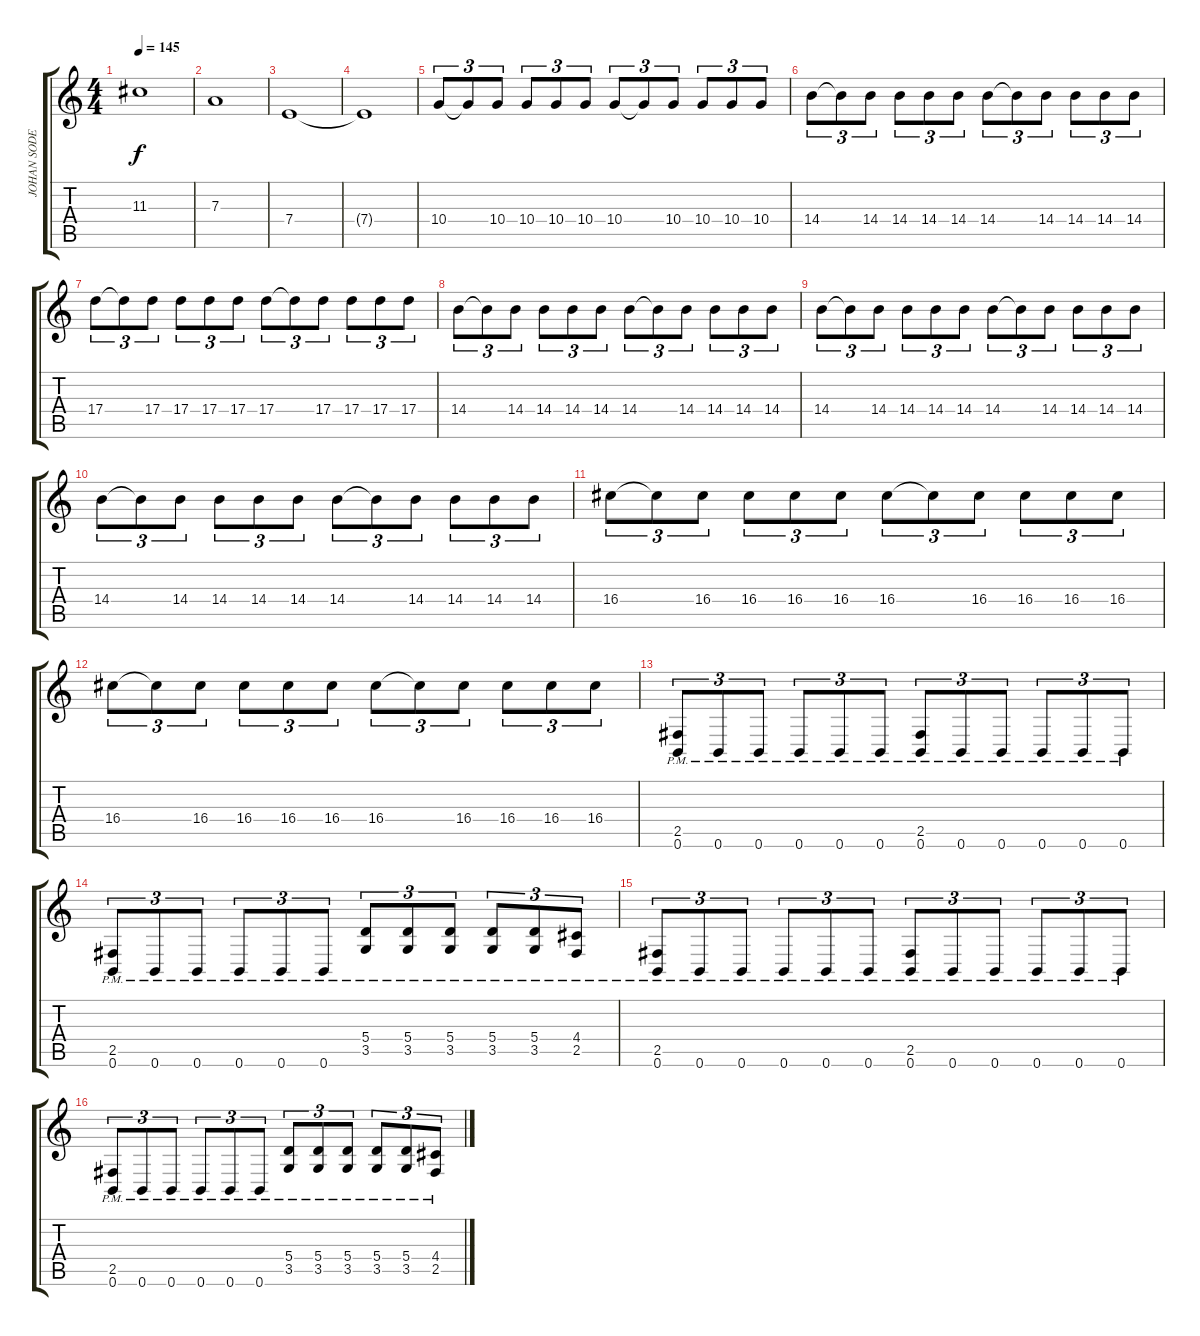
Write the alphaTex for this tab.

\track ("JOHAN SODERBERG" "JOHAN SODE") {instrument distortionguitar}
\staff {score tabs}
\tuning (B3 Gb3 D3 A2 E2 B1) {hide}
\ts (4 4)
\tempo 145
\clef g2
\ks c
11.3.1{dy f} |
7.3.1 |
7.4.1 |
7.4{t}.1 |
10.4.8{tu (3 2)} 10.4{t}.8{tu (3 2)} 10.4.8{tu (3 2)} 10.4.8{tu (3 2)} 10.4.8{tu (3 2)} 10.4.8{tu (3 2)} 10.4.8{tu (3 2)} 10.4{t}.8{tu (3 2)} 10.4.8{tu (3 2)} 10.4.8{tu (3 2)} 10.4.8{tu (3 2)} 10.4.8{tu (3 2)} |
14.4.8{tu (3 2)} 14.4{t}.8{tu (3 2)} 14.4.8{tu (3 2)} 14.4.8{tu (3 2)} 14.4.8{tu (3 2)} 14.4.8{tu (3 2)} 14.4.8{tu (3 2)} 14.4{t}.8{tu (3 2)} 14.4.8{tu (3 2)} 14.4.8{tu (3 2)} 14.4.8{tu (3 2)} 14.4.8{tu (3 2)} |
17.4.8{tu (3 2)} 17.4{t}.8{tu (3 2)} 17.4.8{tu (3 2)} 17.4.8{tu (3 2)} 17.4.8{tu (3 2)} 17.4.8{tu (3 2)} 17.4.8{tu (3 2)} 17.4{t}.8{tu (3 2)} 17.4.8{tu (3 2)} 17.4.8{tu (3 2)} 17.4.8{tu (3 2)} 17.4.8{tu (3 2)} |
14.4.8{tu (3 2)} 14.4{t}.8{tu (3 2)} 14.4.8{tu (3 2)} 14.4.8{tu (3 2)} 14.4.8{tu (3 2)} 14.4.8{tu (3 2)} 14.4.8{tu (3 2)} 14.4{t}.8{tu (3 2)} 14.4.8{tu (3 2)} 14.4.8{tu (3 2)} 14.4.8{tu (3 2)} 14.4.8{tu (3 2)} |
14.4.8{tu (3 2)} 14.4{t}.8{tu (3 2)} 14.4.8{tu (3 2)} 14.4.8{tu (3 2)} 14.4.8{tu (3 2)} 14.4.8{tu (3 2)} 14.4.8{tu (3 2)} 14.4{t}.8{tu (3 2)} 14.4.8{tu (3 2)} 14.4.8{tu (3 2)} 14.4.8{tu (3 2)} 14.4.8{tu (3 2)} |
14.4.8{tu (3 2)} 14.4{t}.8{tu (3 2)} 14.4.8{tu (3 2)} 14.4.8{tu (3 2)} 14.4.8{tu (3 2)} 14.4.8{tu (3 2)} 14.4.8{tu (3 2)} 14.4{t}.8{tu (3 2)} 14.4.8{tu (3 2)} 14.4.8{tu (3 2)} 14.4.8{tu (3 2)} 14.4.8{tu (3 2)} |
16.4.8{tu (3 2)} 16.4{t}.8{tu (3 2)} 16.4.8{tu (3 2)} 16.4.8{tu (3 2)} 16.4.8{tu (3 2)} 16.4.8{tu (3 2)} 16.4.8{tu (3 2)} 16.4{t}.8{tu (3 2)} 16.4.8{tu (3 2)} 16.4.8{tu (3 2)} 16.4.8{tu (3 2)} 16.4.8{tu (3 2)} |
16.4.8{tu (3 2)} 16.4{t}.8{tu (3 2)} 16.4.8{tu (3 2)} 16.4.8{tu (3 2)} 16.4.8{tu (3 2)} 16.4.8{tu (3 2)} 16.4.8{tu (3 2)} 16.4{t}.8{tu (3 2)} 16.4.8{tu (3 2)} 16.4.8{tu (3 2)} 16.4.8{tu (3 2)} 16.4.8{tu (3 2)} |
(2.5{pm} 0.6{pm}).8{tu (3 2)} 0.6{pm}.8{tu (3 2)} 0.6{pm}.8{tu (3 2)} 0.6{pm}.8{tu (3 2)} 0.6{pm}.8{tu (3 2)} 0.6{pm}.8{tu (3 2)} (2.5{pm} 0.6{pm}).8{tu (3 2)} 0.6{pm}.8{tu (3 2)} 0.6{pm}.8{tu (3 2)} 0.6{pm}.8{tu (3 2)} 0.6{pm}.8{tu (3 2)} 0.6{pm}.8{tu (3 2)} |
(2.5{pm} 0.6{pm}).8{tu (3 2)} 0.6{pm}.8{tu (3 2)} 0.6{pm}.8{tu (3 2)} 0.6{pm}.8{tu (3 2)} 0.6{pm}.8{tu (3 2)} 0.6{pm}.8{tu (3 2)} (5.4{pm} 3.5{pm}).8{tu (3 2)} (5.4{pm} 3.5{pm}).8{tu (3 2)} (5.4{pm} 3.5{pm}).8{tu (3 2)} (5.4{pm} 3.5{pm}).8{tu (3 2)} (5.4{pm} 3.5{pm}).8{tu (3 2)} (4.4{pm} 2.5{pm}).8{tu (3 2)} |
(2.5{pm} 0.6{pm}).8{tu (3 2)} 0.6{pm}.8{tu (3 2)} 0.6{pm}.8{tu (3 2)} 0.6{pm}.8{tu (3 2)} 0.6{pm}.8{tu (3 2)} 0.6{pm}.8{tu (3 2)} (2.5{pm} 0.6{pm}).8{tu (3 2)} 0.6{pm}.8{tu (3 2)} 0.6{pm}.8{tu (3 2)} 0.6{pm}.8{tu (3 2)} 0.6{pm}.8{tu (3 2)} 0.6{pm}.8{tu (3 2)} |
(2.5{pm} 0.6{pm}).8{tu (3 2)} 0.6{pm}.8{tu (3 2)} 0.6{pm}.8{tu (3 2)} 0.6{pm}.8{tu (3 2)} 0.6{pm}.8{tu (3 2)} 0.6{pm}.8{tu (3 2)} (5.4{pm} 3.5{pm}).8{tu (3 2)} (5.4{pm} 3.5{pm}).8{tu (3 2)} (5.4{pm} 3.5{pm}).8{tu (3 2)} (5.4{pm} 3.5{pm}).8{tu (3 2)} (5.4{pm} 3.5{pm}).8{tu (3 2)} (4.4{pm} 2.5{pm}).8{tu (3 2)}
